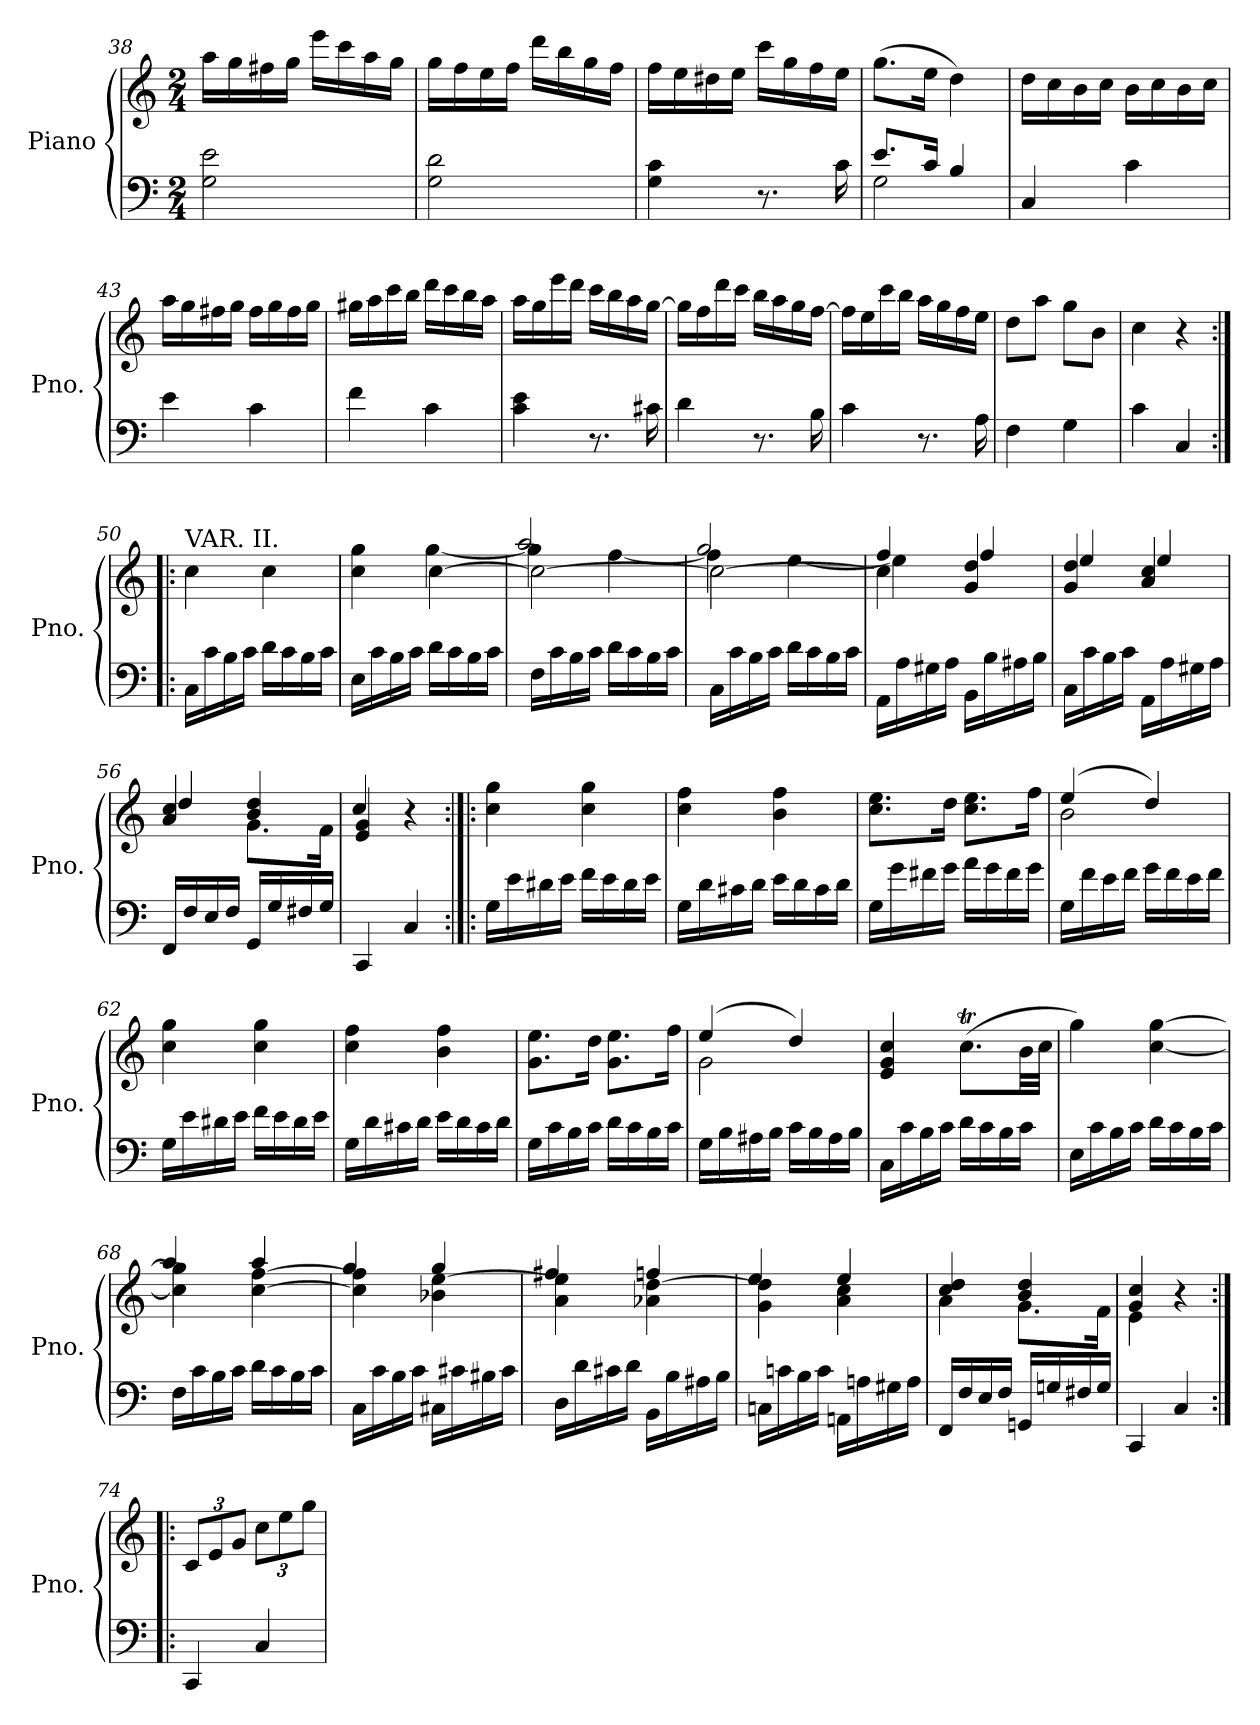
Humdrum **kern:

**kern	**kern
*part1	*part1
*staff2	*staff1
*I"Piano	*
*I'Pno.	*
*clefF4	*clefG2
*k[]	*k[]
*M2/4	*M2/4
=38	=38
2G\ 2e\	16aa\LL
.	16gg\
.	16ff#X\
.	16gg\JJ
.	16eee\LL
.	16ccc\
.	16aa\
.	16gg\JJ
=39	=39
2G\ 2d\	16gg\LL
.	16ff\
.	16ee\
.	16ff\JJ
.	16ddd\LL
.	16bb\
.	16gg\
.	16ff\JJ
=40	=40
4G\ 4c\	16ff\LL
.	16ee\
.	16dd#X\
.	16ee\JJ
8.r	16ccc\LL
.	16gg\
.	16ff\
16c\	16ee\JJ
=41	=41
*^	*
8.e/L	2G\	(>8.gg\L
16c/Jk	.	16ee\Jk
4B/	.	4dd\)
*v	*v	*
=42	=42
4C/	16dd\LL
.	16cc\
.	16b\
.	16cc\JJ
4c\	16b\LL
.	16cc\
.	16b\
.	16cc\JJ
=43	=43
4e\	16aa\LL
.	16gg\
.	16ff#X\
.	16gg\JJ
4c\	16ff#\LL
.	16gg\
.	16ff#\
.	16gg\JJ
=44	=44
4f\	16gg#X\LL
.	16aa\
.	16ccc\
.	16bb\JJ
4c\	16ddd\LL
.	16ccc\
.	16bb\
.	16aa\JJ
=45	=45
4c\ 4e\	16aa\LL
.	16gg\
.	16eee\
.	16ddd\JJ
8.r	16ccc\LL
.	16bb\
.	16aa\
16c#X\	[16gg\JJ
=46	=46
4d\	16gg\LL]
.	16ff\
.	16ddd\
.	16ccc\JJ
8.r	16bb\LL
.	16aa\
.	16gg\
16B\	[16ff\JJ
=47	=47
4c\	16ff\LL]
.	16ee\
.	16ccc\
.	16bb\JJ
8.r	16aa\LL
.	16gg\
.	16ff\
16A\	16ee\JJ
=48	=48
4F\	8dd\L
.	8aa\J
4G\	8gg\L
.	8b\J
=49	=49
4c\	4cc\
4C/	4r
=50:|!|:	=50:|!|:
!	!LO:TX:a:t=VAR. II.
16C\LL	4cc\
16c\	.
16B\	.
16c\JJ	.
16d\LL	4cc\
16c\	.
16B\	.
16c\JJ	.
=51	=51
*	*^
16E\LL	4cc\ 4gg\	4ryy
16c\	.	.
16B\	.	.
16c\JJ	.	.
16d\LL	[4cc\	[4gg\
16c\	.	.
16B\	.	.
16c\JJ	.	.
=52	=52	=52
*	*	*^
16F\LL	2cc\_	4gg\]	2aa/
16c\	.	.	.
16B\	.	.	.
16c\JJ	.	.	.
16d\LL	.	[4ff\	.
16c\	.	.	.
16B\	.	.	.
16c\JJ	.	.	.
=53	=53	=53	=53
16C\LL	2cc\_	4ff\]	2gg/
16c\	.	.	.
16B\	.	.	.
16c\JJ	.	.	.
16d\LL	.	[4ee\	.
16c\	.	.	.
16B\	.	.	.
16c\JJ	.	.	.
=54	=54	=54	=54
16AA\LL	4cc\]	4ee\]	4ff/
16A\	.	.	.
16G#X\	.	.	.
16A\JJ	.	.	.
16BB\LL	4g/ 4dd/	4ff/	4ryy
16B\	.	.	.
16A#X\	.	.	.
16B\JJ	.	.	.
*	*	*v	*v
=55	=55	=55
16C\LL	4g/ 4dd/	4ee/
16c\	.	.
16B\	.	.
16c\JJ	.	.
16AA\LL	4a/ 4cc/	4ee/
16A\	.	.
16G#X\	.	.
16A\JJ	.	.
=56	=56	=56
16FF/LL	4a/ 4cc/	4dd/
16F/	.	.
16E/	.	.
16F/JJ	.	.
16GG/LL	8.g\L	4b/ 4dd/
16G/	.	.
16F#X/	.	.
16G/JJ	16f\Jk	.
=57	=57	=57
4CC/	4e/ 4g/	4cc/
4C/	4r	4ryy
*	*v	*v
=58:|!|:	=58:|!|:
16G\LL	4cc\ 4gg\
16e\	.
16d#X\	.
16e\JJ	.
16f\LL	4cc\ 4gg\
16e\	.
16d#\	.
16e\JJ	.
=59	=59
16G\LL	4cc\ 4ff\
16d\	.
16c#X\	.
16d\JJ	.
16e\LL	4b\ 4ff\
16d\	.
16c#\	.
16d\JJ	.
=60	=60
16G\LL	8.cc\ 8.ee\L
16g\	.
16f#X\	.
16g\JJ	16dd\Jk
16a\LL	8.cc\ 8.ee\L
16g\	.
16f#\	.
16g\JJ	16ff\Jk
=61	=61
*	*^
16G\LL	(>4ee/	2b\
16f\	.	.
16e\	.	.
16f\JJ	.	.
16g\LL	4dd/)	.
16f\	.	.
16e\	.	.
16f\JJ	.	.
*	*v	*v
=62	=62
16G\LL	4cc\ 4gg\
16e\	.
16d#X\	.
16e\JJ	.
16f\LL	4cc\ 4gg\
16e\	.
16d#\	.
16e\JJ	.
=63	=63
16G\LL	4cc\ 4ff\
16d\	.
16c#X\	.
16d\JJ	.
16e\LL	4b\ 4ff\
16d\	.
16c#\	.
16d\JJ	.
=64	=64
16G\LL	8.g\ 8.ee\L
16c\	.
16B\	.
16c\JJ	16dd\Jk
16d\LL	8.g\ 8.ee\L
16c\	.
16B\	.
16c\JJ	16ff\Jk
=65	=65
*	*^
16G\LL	(>4ee/	2g\
16B\	.	.
16A#X\	.	.
16B\JJ	.	.
16c\LL	4dd/)	.
16B\	.	.
16A#\	.	.
16B\JJ	.	.
*	*v	*v
=66	=66
16C\LL	4e/ 4g/ 4cc/
16c\	.
16B\	.
16c\JJ	.
16d\LL	(>8.ccT\L
16c\	.
16B\	.
16c\JJ	32b\LL
.	32cc\JJJ
=67	=67
16E\LL	4gg\)
16c\	.
16B\	.
16c\JJ	.
16d\LL	[4cc\ [4gg\
16c\	.
16B\	.
16c\JJ	.
=68	=68
*	*^
16F\LL	4cc\] 4gg\]	4aa/
16c\	.	.
16B\	.	.
16c\JJ	.	.
16d\LL	[4cc\ [4ff\	4aa/
16c\	.	.
16B\	.	.
16c\JJ	.	.
=69	=69	=69
16C\LL	4cc\] 4ff\]	4gg/
16c\	.	.
16B\	.	.
16c\JJ	.	.
16C#X\LL	4b-X\ [4ee\	4gg/
16c#X\	.	.
16B#X\	.	.
16c#\JJ	.	.
=70	=70	=70
16D\LL	4a\ 4ee\]	4ff#X/
16d\	.	.
16c#X\	.	.
16d\JJ	.	.
16BB\LL	4a-X\ [4dd\	4ffn/
16B\	.	.
16A#X\	.	.
16B\JJ	.	.
=71	=71	=71
16Cn\LL	4g\ 4dd\]	4ee/
16cn\	.	.
16B\	.	.
16c\JJ	.	.
16AAn\LL	4a\ 4cc\	4ee/
16An\	.	.
16G#X\	.	.
16A\JJ	.	.
=72	=72	=72
16FF/LL	4cc/ 4dd/	4a\
16F/	.	.
16E/	.	.
16F/JJ	.	.
16GGn/LL	4b/ 4dd/	8.g\L
16Gn/	.	.
16F#X/	.	.
16G/JJ	.	16f\Jk
=73	=73	=73
4CC/	4g/ 4cc/	4e\
4C/	4r	4ryy
*	*v	*v
=74:|!|:	=74:|!|:
*	*Xbrackettup
*	*^
!	!LO:TX:a:t=VAR. III.	!
*	*v	*v
4CC/	12c/L
.	12e/
.	12g/J
4C/	12cc\L
.	12ee\
.	12gg\J
=	=
*-	*-
